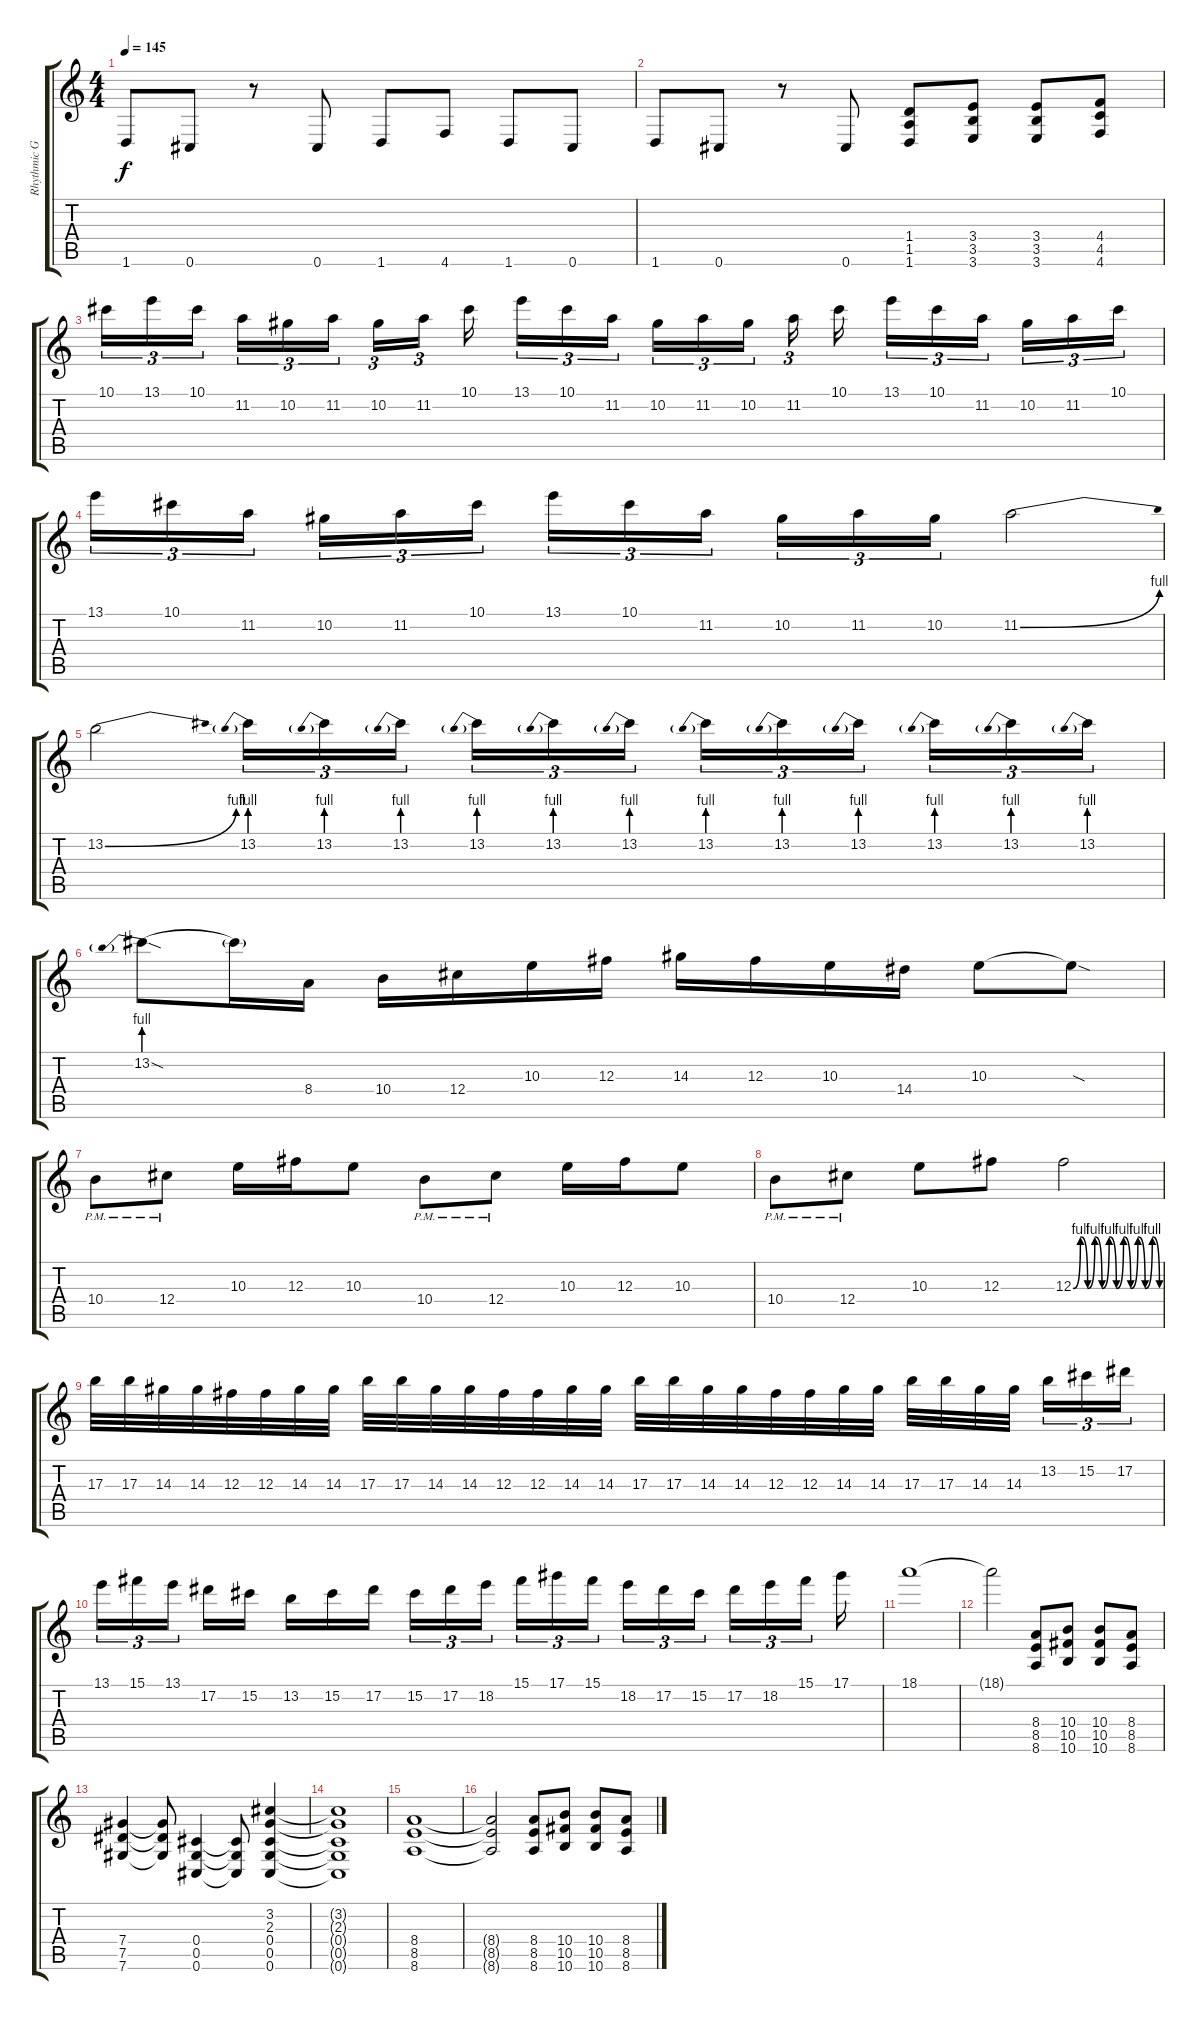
\track ("Rhythmic Guitar" "Rhythmic G") {instrument distortionguitar}
\staff {score tabs}
\tuning (Eb4 Bb3 Gb3 Db3 Ab2 Db2) {hide}
\ts (4 4)
\tempo 145
\clef g2
\ks c
1.6.8{dy f} 0.6.8 r.8 0.6.8 1.6.8 4.6.8 1.6.8 0.6.8 |
1.6.8 0.6.8 r.8 0.6.8 (1.4 1.5 1.6).8 (3.4 3.5 3.6).8 (3.4 3.5 3.6).8 (4.4 4.5 4.6).8 |
10.1.16{tu (3 2)} 13.1.16{tu (3 2)} 10.1.16{tu (3 2) beam splitsecondary} 11.2.16{tu (3 2)} 10.2.16{tu (3 2)} 11.2.16{tu (3 2)} 10.2.16{tu (3 2)} 11.2.16{tu (3 2) beam splitsecondary} 10.1.16{beam splitsecondary} 13.1.16{tu (3 2)} 10.1.16{tu (3 2)} 11.2.16{tu (3 2)} 10.2.16{tu (3 2)} 11.2.16{tu (3 2)} 10.2.16{tu (3 2) beam splitsecondary} 11.2.16{tu (3 2)} 10.1.16 13.1.16{tu (3 2)} 10.1.16{tu (3 2)} 11.2.16{tu (3 2) beam splitsecondary} 10.2.16{tu (3 2)} 11.2.16{tu (3 2)} 10.1.16{tu (3 2)} |
13.1.16{tu (3 2)} 10.1.16{tu (3 2)} 11.2.16{tu (3 2) beam splitsecondary} 10.2.16{tu (3 2)} 11.2.16{tu (3 2)} 10.1.16{tu (3 2)} 13.1.16{tu (3 2)} 10.1.16{tu (3 2)} 11.2.16{tu (3 2) beam splitsecondary} 10.2.16{tu (3 2)} 11.2.16{tu (3 2)} 10.2.16{tu (3 2)} 11.2{be (bend 0 0 60 4)}.2 |
13.2{be (bend 0 0 60 4)}.2 13.2{be (prebend 0 4 60 4)}.16{tu (3 2)} 13.2{be (prebend 0 4 60 4)}.16{tu (3 2)} 13.2{be (prebend 0 4 60 4)}.16{tu (3 2) beam splitsecondary} 13.2{be (prebend 0 4 60 4)}.16{tu (3 2)} 13.2{be (prebend 0 4 60 4)}.16{tu (3 2)} 13.2{be (prebend 0 4 60 4)}.16{tu (3 2)} 13.2{be (prebend 0 4 60 4)}.16{tu (3 2)} 13.2{be (prebend 0 4 60 4)}.16{tu (3 2)} 13.2{be (prebend 0 4 60 4)}.16{tu (3 2) beam splitsecondary} 13.2{be (prebend 0 4 60 4)}.16{tu (3 2)} 13.2{be (prebend 0 4 60 4)}.16{tu (3 2)} 13.2{be (prebend 0 4 60 4)}.16{tu (3 2)} |
13.2{be (prebend 0 4 60 4) sod}.8 13.2{t}.16 8.4.16 10.4.16 12.4.16 10.3.16 12.3.16 14.3.16 12.3.16 10.3.16 14.4.16 10.3.8 10.3{sod t}.8 |
10.4{pm}.8 12.4{pm}.8 10.3.16 12.3.16 10.3.8 10.4{pm}.8 12.4{pm}.8 10.3.16 12.3.16 10.3.8 |
10.4{pm}.8 12.4{pm}.8 10.3.8 12.3.8 12.3{be (custom 0 0 5 4 10 0 15 4 20 0 25 4 30 0 35 4 40 0 45 4 50 0 55 4 60 0)}.2 |
17.3.32 17.3.32 14.3.32 14.3.32 12.3.32 12.3.32 14.3.32 14.3.32 17.3.32 17.3.32 14.3.32 14.3.32 12.3.32 12.3.32 14.3.32 14.3.32 17.3.32 17.3.32 14.3.32 14.3.32 12.3.32 12.3.32 14.3.32 14.3.32 17.3.32 17.3.32 14.3.32 14.3.32{beam splitsecondary} 13.2.16{tu (3 2)} 15.2.16{tu (3 2)} 17.2.16{tu (3 2)} |
13.1.16{tu (3 2)} 15.1.16{tu (3 2)} 13.1.16{tu (3 2) beam splitsecondary} 17.2.16 15.2.16 13.2.16 15.2.16 17.2.16{beam splitsecondary} 15.2.16{tu (3 2)} 17.2.16{tu (3 2)} 18.2.16{tu (3 2) beam splitsecondary} 15.1.16{tu (3 2)} 17.1.16{tu (3 2)} 15.1.16{tu (3 2) beam splitsecondary} 18.2.16{tu (3 2)} 17.2.16{tu (3 2)} 15.2.16{tu (3 2) beam splitsecondary} 17.2.16{tu (3 2)} 18.2.16{tu (3 2)} 15.1.16{tu (3 2) beam splitsecondary} 17.1.16 |
18.1.1 |
18.1{t}.2 (8.4 8.5 8.6).8 (10.4 10.5 10.6).8 (10.4 10.5 10.6).8 (8.4 8.5 8.6).8 |
(7.4 7.5 7.6).4 (7.4{t} 7.5{t} 7.6{t}).8 (0.4 0.5 0.6).4 (0.4{t} 0.5{t} 0.6{t}).8 (3.2 2.3 0.4 0.5 0.6).4 |
(3.2{t} 2.3{t} 0.4{t} 0.5{t} 0.6{t}).1 |
(8.4 8.5 8.6).1 |
(8.4{t} 8.5{t} 8.6{t}).2 (8.4 8.5 8.6).8 (10.4 10.5 10.6).8 (10.4 10.5 10.6).8 (8.4 8.5 8.6).8
